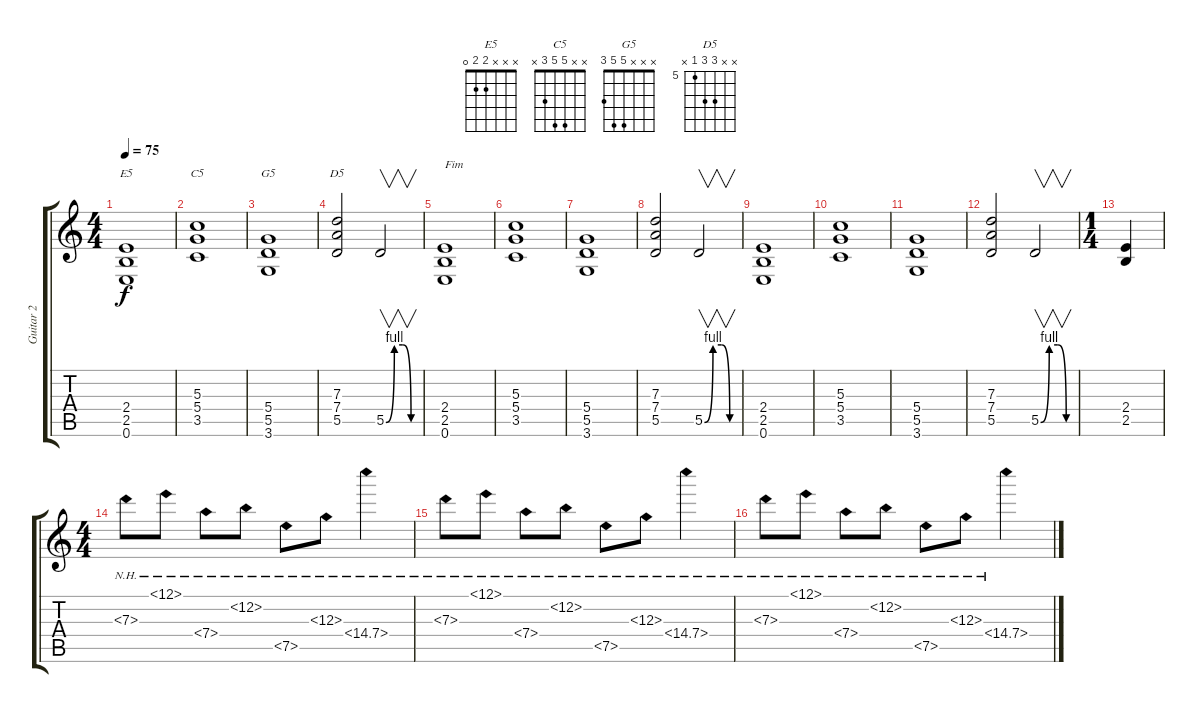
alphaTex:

\track ("Guitar 2" "Guitar 2") {instrument distortionguitar}
\staff {score tabs}
\tuning (E4 B3 G3 D3 A2 E2) {hide}
\chord ("E5" x x x 2 2 0)
\chord ("C5" x x 5 5 3 x)
\chord ("G5" x x x 5 5 3)
\chord ("D5" x x 7 7 5 x) {firstfret 5}
\ts (4 4)
\tempo 75
\clef g2
\ks c
(2.4 2.5 0.6).1{ch "E5" dy f} |
(5.3 5.4 3.5).1{ch "C5"} |
(5.4 5.5 3.6).1{ch "G5"} |
(7.3 7.4 5.5).2{ch "D5"} 5.5{be (custom 0 0 15 4 30 4 45 0 60 0)}.2{v} |
(2.4 2.5 0.6).1{txt "Fim"} |
(5.3 5.4 3.5).1 |
(5.4 5.5 3.6).1 |
(7.3 7.4 5.5).2 5.5{be (custom 0 0 15 4 30 4 45 0 60 0)}.2{v} |
(2.4 2.5 0.6).1 |
(5.3 5.4 3.5).1 |
(5.4 5.5 3.6).1 |
(7.3 7.4 5.5).2 5.5{be (custom 0 0 15 4 30 4 45 0 60 0)}.2{v} |
\ts (1 4)
(2.4 2.5).4 |
\ts (4 4)
7.3{nh}.8 12.1{nh}.8 7.4{nh}.8 12.2{nh}.8 7.5{nh}.8 12.3{nh}.8 14.4{nh}.4 |
7.3{nh}.8 12.1{nh}.8 7.4{nh}.8 12.2{nh}.8 7.5{nh}.8 12.3{nh}.8 14.4{nh}.4 |
7.3{nh}.8 12.1{nh}.8 7.4{nh}.8 12.2{nh}.8 7.5{nh}.8 12.3{nh}.8 14.4{nh}.4
